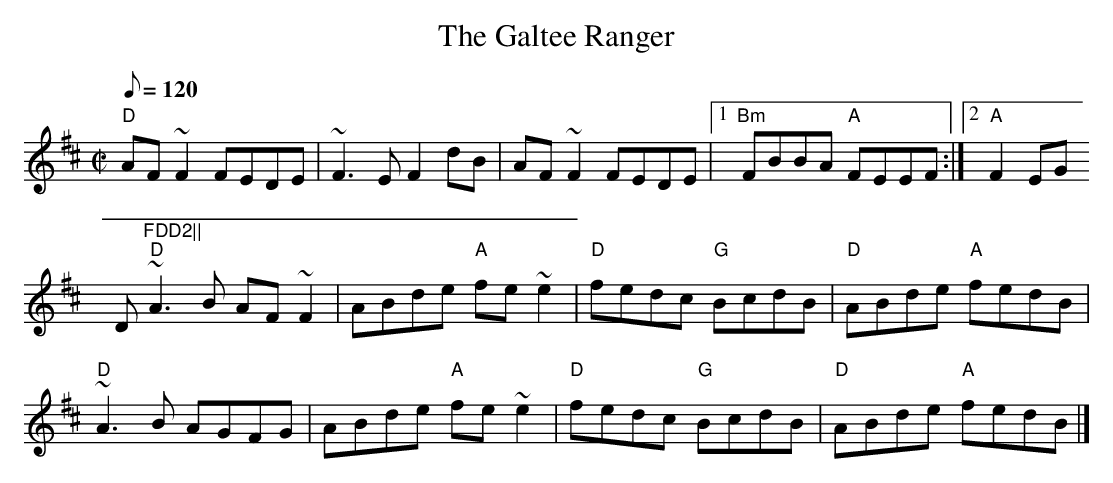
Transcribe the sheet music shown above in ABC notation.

X:1
T:Galtee Ranger, The
M:C|
L:1/8
Q:120
K:Dmaj
"D"AF~F2 FEDE | ~F3E F2dB | AF~F2 FEDE |1 "Bm"FBBA "A"FEEF :|2 "A"F2EG "
D"FDD2||
"D"~A3B AF~F2 | ABde "A"fe~e2 | "D"fedc "G"BcdB | "D"ABde "A"fedB|
"D"~A3B AGFG | ABde "A"fe~e2 | "D"fedc "G"BcdB | "D"ABde "A"fedB |]
